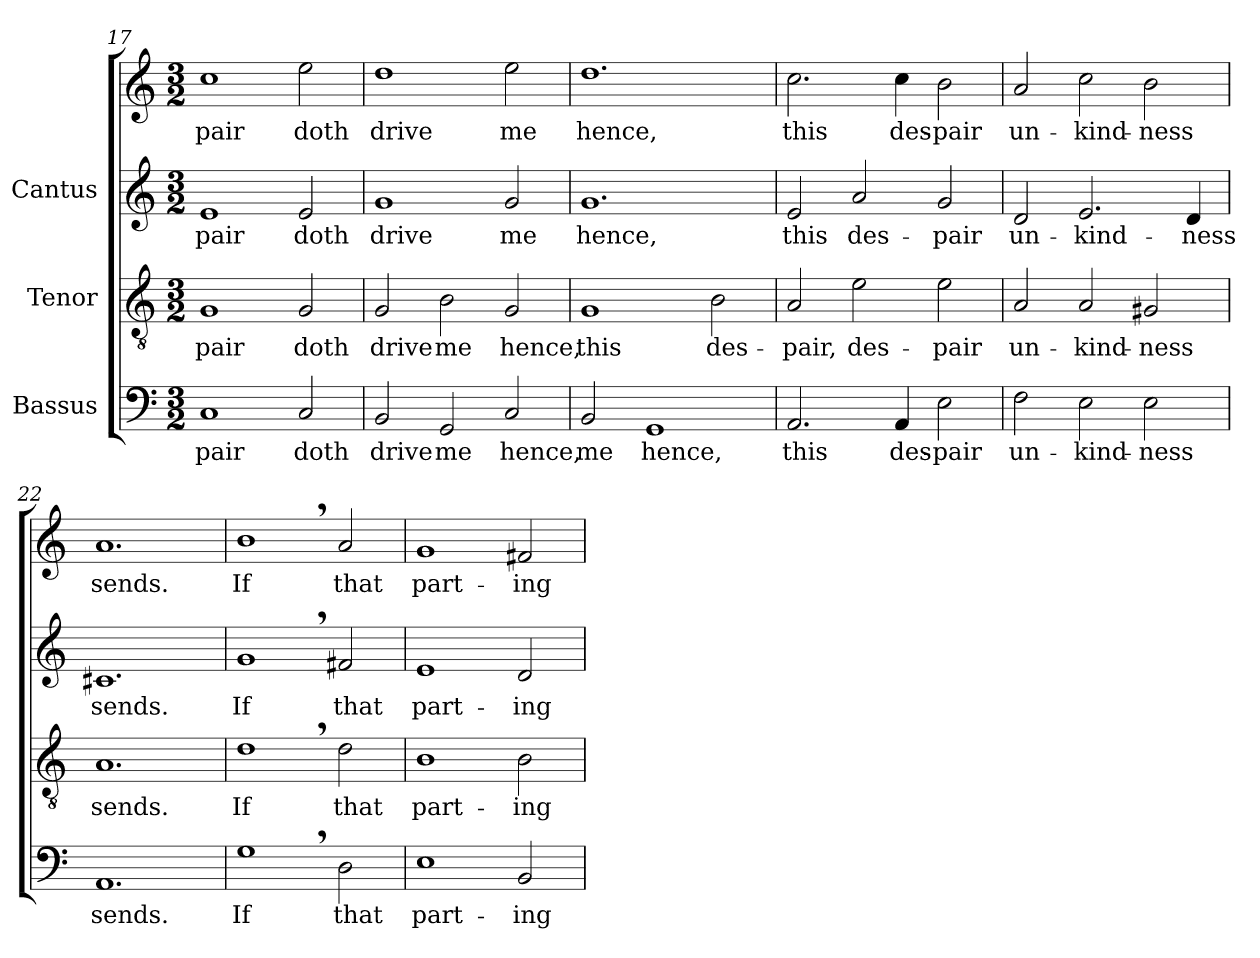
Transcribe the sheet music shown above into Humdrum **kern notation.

**kern	**text	**kern	**text	**kern	**text	**kern	**text
*part3	*part3	*part2	*part2	*part1	*part1	*part1	*part1
*staff4	*staff4	*staff3	*staff3	*staff2	*staff2	*staff1	*staff1
*I"Bassus	*	*I"Tenor	*	*I"Cantus	*	*	*
*clefF4	*	*clefGv2	*	*clefG2	*	*clefG2	*
*M3/2	*	*M3/2	*	*M3/2	*	*M3/2	*
=17	=17	=17	=17	=17	=17	=17	=17
!	!LO:LY:b:cj	!	!LO:LY:b:cj	!	!LO:LY:b:cj	!	!LO:LY:b:cj
1C	-pair	1G	-pair	1e	pair	1cc	-pair
!	!LO:LY:b:cj	!	!LO:LY:b:cj	!	!LO:LY:b:cj	!	!LO:LY:b:cj
2C/	doth	2G/	doth	2e/	doth	2ee\	doth
=18	=18	=18	=18	=18	=18	=18	=18
!	!LO:LY:b:cj	!	!LO:LY:b:cj	!	!LO:LY:b:cj	!	!LO:LY:b:cj
2BB/	drive	2G/	drive	1g	drive	1dd	drive
!	!LO:LY:b:cj	!	!LO:LY:b:cj	!	!	!	!
2GG/	me	2B\	me	.	.	.	.
!	!LO:LY:b:cj	!	!LO:LY:b:cj	!	!LO:LY:b:cj	!	!LO:LY:b:cj
2C/	hence,	2G/	hence,	2g/	me	2ee\	me
!!LO:PB:g=z
=19	=19	=19	=19	=19	=19	=19	=19
!	!LO:LY:b:cj	!	!LO:LY:b:cj	!	!LO:LY:b:cj	!	!LO:LY:b:cj
2BB/	me	1G	this	1.g	hence,	1.dd	hence,
!	!LO:LY:b:cj	!	!	!	!	!	!
1GG	hence,	.	.	.	.	.	.
!	!	!	!LO:LY:b:cj	!	!	!	!
.	.	2B\	des-	.	.	.	.
=20	=20	=20	=20	=20	=20	=20	=20
!	!LO:LY:b:cj	!	!LO:LY:b:cj	!	!LO:LY:b:cj	!	!LO:LY:b:cj
2.AA/	this	2A/	-pair,	2e/	this	2.cc\	this
!	!	!	!LO:LY:b:cj	!	!LO:LY:b:cj	!	!
.	.	2e\	des-	2a/	des-	.	.
!	!LO:LY:b:cj	!	!	!	!	!	!LO:LY:b:cj
4AA/	des-	.	.	.	.	4cc\	des-
!	!LO:LY:b:cj	!	!LO:LY:b:cj	!	!LO:LY:b:cj	!	!LO:LY:b:cj
2E\	-pair	2e\	-pair	2g/	-pair	2b\	-pair
=21	=21	=21	=21	=21	=21	=21	=21
!	!LO:LY:b:cj	!	!LO:LY:b:cj	!	!LO:LY:b:cj	!	!LO:LY:b:cj
2F\	un-	2A/	un-	2d/	un-	2a/	un-
!	!LO:LY:b:cj	!	!LO:LY:b:cj	!	!LO:LY:b:cj	!	!LO:LY:b:cj
2E\	-kind-	2A/	-kind-	2.e/	-kind-	2cc\	-kind-
!	!LO:LY:b:cj	!	!LO:LY:b:cj	!	!	!	!LO:LY:b:cj
2E\	-ness	2G#X/	-ness	.	.	2b\	-ness
!	!	!	!	!	!LO:LY:b:cj	!	!
.	.	.	.	4d/	-ness	.	.
=22	=22	=22	=22	=22	=22	=22	=22
!	!LO:LY:b:cj	!	!LO:LY:b:cj	!	!LO:LY:b:cj	!	!LO:LY:b:cj
1.AA	sends.	1.A	sends.	1.c#X	sends.	1.a	sends.
=23	=23	=23	=23	=23	=23	=23	=23
!	!LO:LY:b:cj	!	!LO:LY:b:cj	!	!LO:LY:b:cj	!	!LO:LY:b:cj
1G,>	If	1d,>	If	1g,>	If	1b,>	If
!	!LO:LY:b:cj	!	!LO:LY:b:cj	!	!LO:LY:b:cj	!	!LO:LY:b:cj
2D\	that	2d\	that	2f#X/	that	2a/	that
=24	=24	=24	=24	=24	=24	=24	=24
!	!LO:LY:b:cj	!	!LO:LY:b:cj	!	!LO:LY:b:cj	!	!LO:LY:b:cj
1E	part-	1B	part-	1e	part-	1g	part-
!	!LO:LY:b:cj	!	!LO:LY:b:cj	!	!LO:LY:b:cj	!	!LO:LY:b:cj
2BB/	-ing	2B\	-ing	2d/	-ing	2f#X/	-ing
=	=	=	=	=	=	=	=
*-	*-	*-	*-	*-	*-	*-	*-
